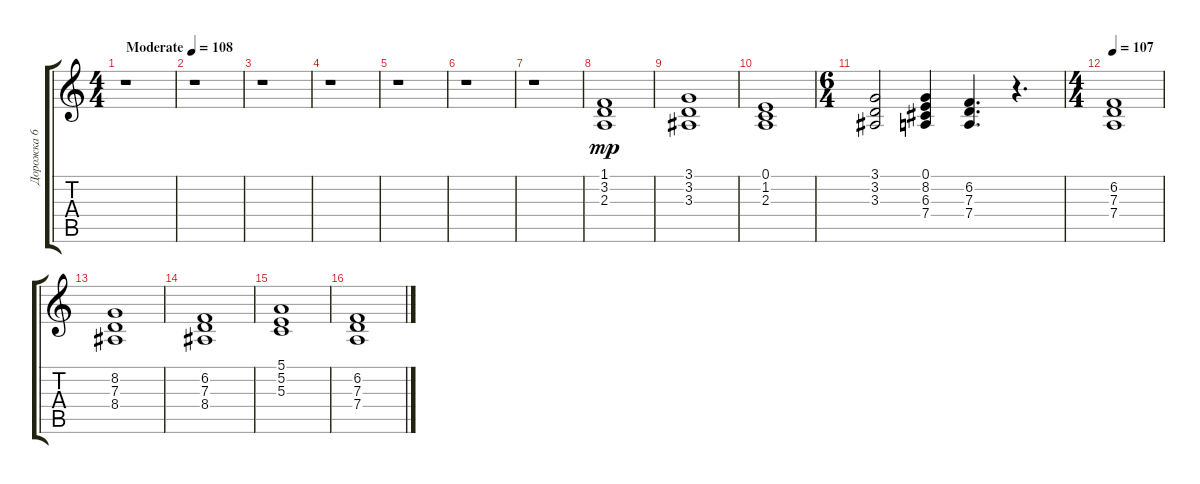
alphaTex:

\track ("Дорожка 6" "Дорожка 6") {instrument synthstrings1}
\staff {score tabs}
\tuning (E4 B3 G3 D3 A2 E2) {hide}
\ts (4 4)
\tempo (108 "Moderate")
\clef g2
\ks c
r.1{dy mp instrument synthstrings1} |
r.1 |
r.1 |
r.1 |
r.1 |
r.1 |
r.1 |
(1.1 3.2 2.3).1 |
(3.1 3.2 3.3).1 |
(0.1 1.2 2.3).1 |
\ts (6 4)
(3.1 3.2 3.3).2 (0.1 8.2 6.3 7.4).4 (6.2 7.3 7.4).4{d} r.4{d} |
\ts (4 4)
\tempo 107
(6.2 7.3 7.4).1 |
(8.2 7.3 8.4).1 |
(6.2 7.3 8.4).1 |
(5.1 5.2 5.3).1 |
(6.2 7.3 7.4).1
